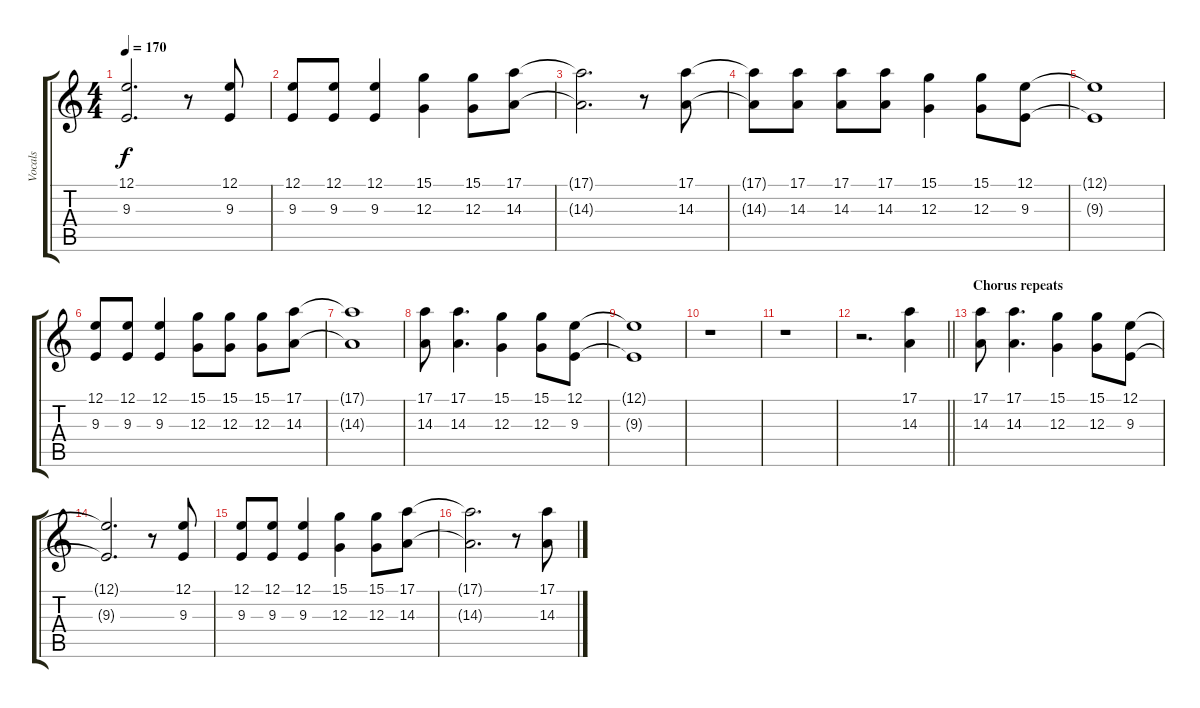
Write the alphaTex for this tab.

\track ("Vocals" "Vocals") {instrument rockorgan}
\staff {score tabs}
\tuning (E4 B3 G3 D3 A2 E2) {hide}
\ts (4 4)
\tempo 170
\clef g2
\ks c
(12.1{t} 9.3{t}).2{d dy f} r.8 (12.1 9.3).8 |
(12.1 9.3).8 (12.1 9.3).8 (12.1 9.3).4 (15.1 12.3).4 (15.1 12.3).8 (17.1 14.3).8 |
(17.1{t} 14.3{t}).2{d} r.8 (17.1 14.3).8 |
(17.1{t} 14.3{t}).8 (17.1 14.3).8 (17.1 14.3).8 (17.1 14.3).8 (15.1 12.3).4 (15.1 12.3).8 (12.1 9.3).8 |
(12.1{t} 9.3{t}).1 |
(12.1 9.3).8 (12.1 9.3).8 (12.1 9.3).4 (15.1 12.3).8 (15.1 12.3).8 (15.1 12.3).8 (17.1 14.3).8 |
(17.1{t} 14.3{t}).1 |
(17.1 14.3).8 (17.1 14.3).4{d} (15.1 12.3).4 (15.1 12.3).8 (12.1 9.3).8 |
(12.1{t} 9.3{t}).1 |
r.1 |
r.1 |
\barLineRight lightlight
r.2{d} (17.1 14.3).4 |
\section ("" "Chorus repeats")
(17.1 14.3).8 (17.1 14.3).4{d} (15.1 12.3).4 (15.1 12.3).8 (12.1 9.3).8 |
(12.1{t} 9.3{t}).2{d} r.8 (12.1 9.3).8 |
(12.1 9.3).8 (12.1 9.3).8 (12.1 9.3).4 (15.1 12.3).4 (15.1 12.3).8 (17.1 14.3).8 |
(17.1{t} 14.3{t}).2{d} r.8 (17.1 14.3).8
